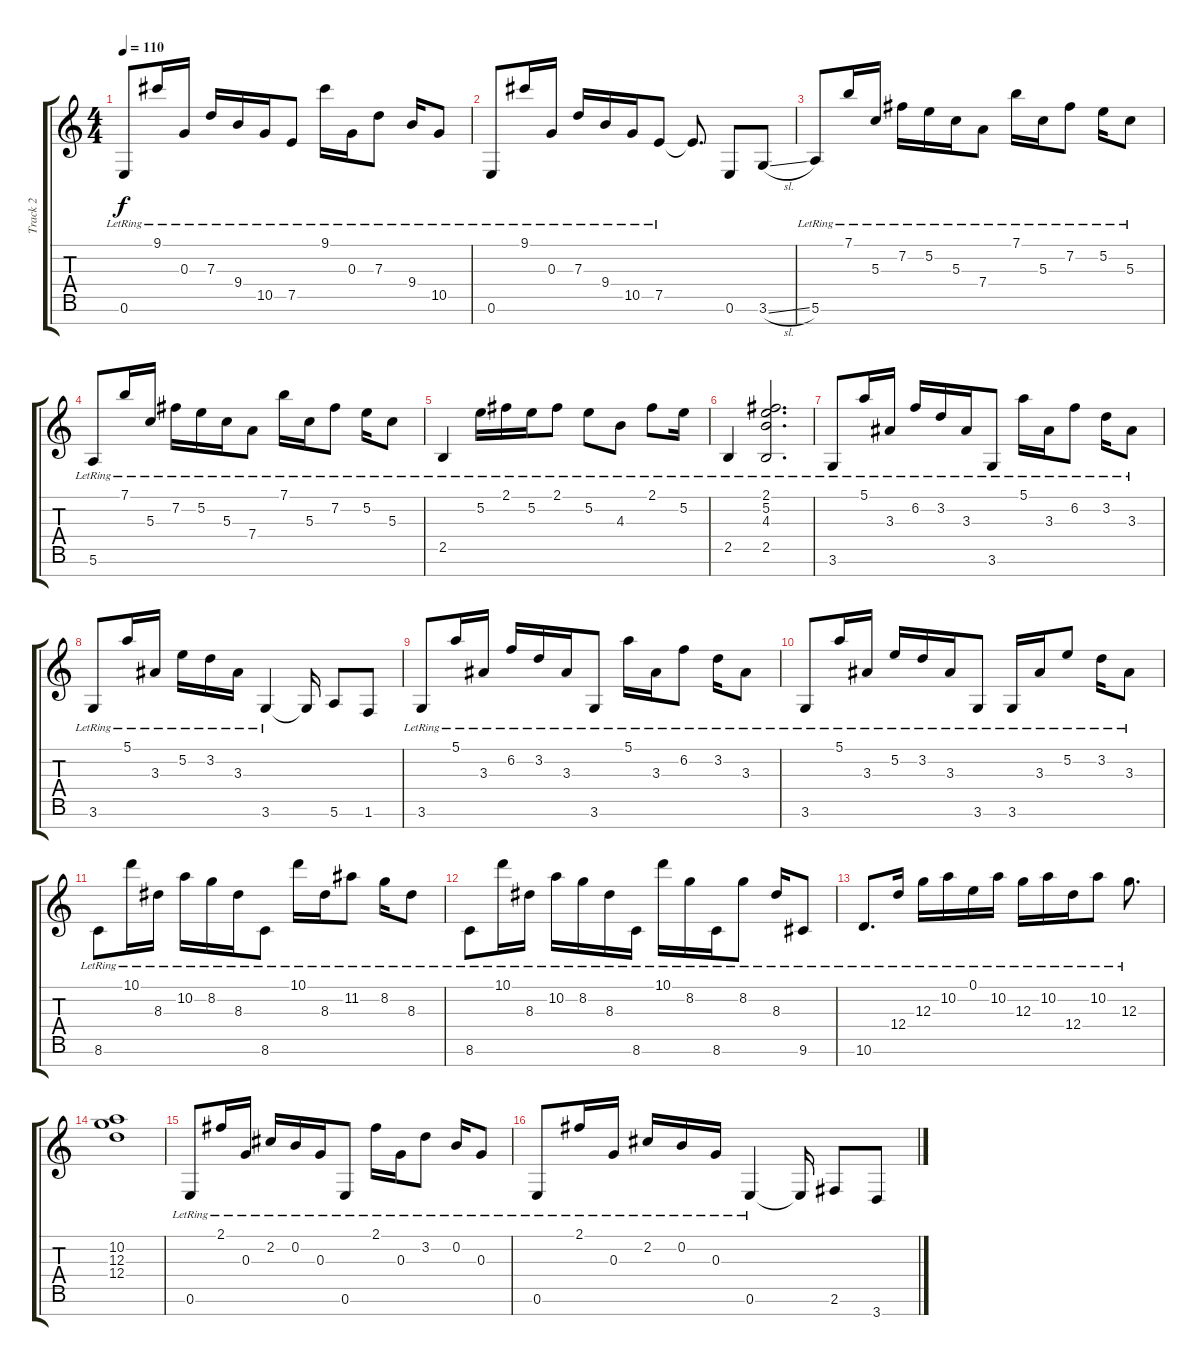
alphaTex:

\track ("Track 2" "Track 2") {instrument acousticguitarsteel}
\staff {score tabs}
\tuning (E4 B3 G3 D3 A2 E2 B1) {hide}
\ts (4 4)
\tempo 110
\clef g2
\ks c
0.6{lr}.8{dy f} 9.1{lr}.16 0.3{lr}.16 7.3{lr}.16 9.4{lr}.16 10.5{lr}.16 7.5{lr}.8 9.1{lr}.16 0.3{lr}.16 7.3{lr}.8 9.4{lr}.16 10.5{lr}.8 |
0.6{lr}.8 9.1{lr}.16 0.3{lr}.16 7.3{lr}.16 9.4{lr}.16 10.5{lr}.16 7.5{lr}.8 7.5{t}.8{d} 0.6.8 3.6{sl}.8 |
5.6{lr}.8 7.1{lr}.16 5.3{lr}.16 7.2{lr}.16 5.2{lr}.16 5.3{lr}.16 7.4{lr}.8 7.1{lr}.16 5.3{lr}.16 7.2{lr}.8 5.2{lr}.16 5.3{lr}.8 |
5.6{lr}.8 7.1{lr}.16 5.3{lr}.16 7.2{lr}.16 5.2{lr}.16 5.3{lr}.16 7.4{lr}.8 7.1{lr}.16 5.3{lr}.16 7.2{lr}.8 5.2{lr}.16 5.3{lr}.8 |
2.5{lr}.4 5.2{lr}.16 2.1{lr}.16 5.2{lr}.16 2.1{lr}.8 5.2{lr}.8 4.3{lr}.8 2.1{lr}.8 5.2{lr}.16 |
2.5{lr}.4 (2.1{lr} 5.2{lr} 4.3{lr} 2.5{lr}).2{d} |
3.6{lr}.8 5.1{lr}.16 3.3{lr}.16 6.2{lr}.16 3.2{lr}.16 3.3{lr}.16 3.6{lr}.8 5.1{lr}.16 3.3{lr}.16 6.2{lr}.8 3.2{lr}.16 3.3{lr}.8 |
3.6{lr}.8 5.1{lr}.16 3.3{lr}.16 5.2{lr}.16 3.2{lr}.16 3.3{lr}.16 3.6{lr}.4 3.6{t}.16 5.6.8 1.6.8 |
3.6{lr}.8 5.1{lr}.16 3.3{lr}.16 6.2{lr}.16 3.2{lr}.16 3.3{lr}.16 3.6{lr}.8 5.1{lr}.16 3.3{lr}.16 6.2{lr}.8 3.2{lr}.16 3.3{lr}.8 |
3.6{lr}.8 5.1{lr}.16 3.3{lr}.16 5.2{lr}.16 3.2{lr}.16 3.3{lr}.16 3.6{lr}.8 3.6{lr}.16 3.3{lr}.16 5.2{lr}.8 3.2{lr}.16 3.3{lr}.8 |
8.6{lr}.8 10.1{lr}.16 8.3{lr}.16 10.2{lr}.16 8.2{lr}.16 8.3{lr}.16 8.6{lr}.8 10.1{lr}.16 8.3{lr}.16 11.2{lr}.8 8.2{lr}.16 8.3{lr}.8 |
8.6{lr}.8 10.1{lr}.16 8.3{lr}.16 10.2{lr}.16 8.2{lr}.16 8.3{lr}.16 8.6{lr}.16 10.1{lr}.16 8.2{lr}.16 8.6{lr}.16 8.2{lr}.8 8.3{lr}.16 9.6{lr}.8 |
10.6{lr}.8{d} 12.4{lr}.16 12.3{lr}.16 10.2{lr}.16 0.1{lr}.16 10.2{lr}.16 12.3{lr}.16 10.2{lr}.16 12.4{lr}.16 10.2{lr}.8 12.3{lr}.8{d} |
(10.2 12.3 12.4).1 |
0.6{lr}.8 2.1{lr}.16 0.3{lr}.16 2.2{lr}.16 0.2{lr}.16 0.3{lr}.16 0.6{lr}.8 2.1{lr}.16 0.3{lr}.16 3.2{lr}.8 0.2{lr}.16 0.3{lr}.8 |
0.6{lr}.8 2.1{lr}.16 0.3{lr}.16 2.2{lr}.16 0.2{lr}.16 0.3{lr}.16 0.6{lr}.4 0.6{t}.16 2.6.8 3.7.8
